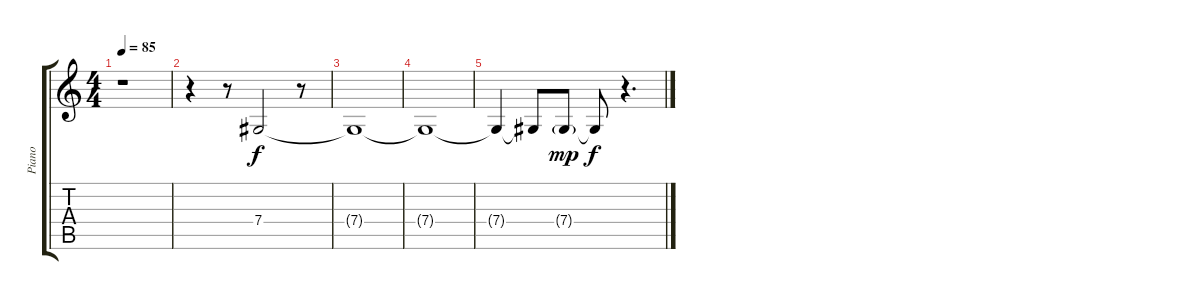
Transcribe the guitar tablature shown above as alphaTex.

\track ("Piano" "Piano") {instrument brightacousticpiano}
\staff {score tabs}
\tuning (Eb4 Bb3 Gb3 Db3 Ab2 Eb2) {hide}
\ts (4 4)
\tempo 85
\clef g2
\ks c
r.1{dy f} |
r.4 r.8 7.4.2{volume 8 instrument stringensemble2} r.8 |
7.4{t}.1{volume 5} |
7.4{t}.1{volume 16} |
7.4{t}.4 7.4{t}.8 7.4{g}.8{dy mp volume 8} 7.4{t}.8{dy f volume 0} r.4{d}
